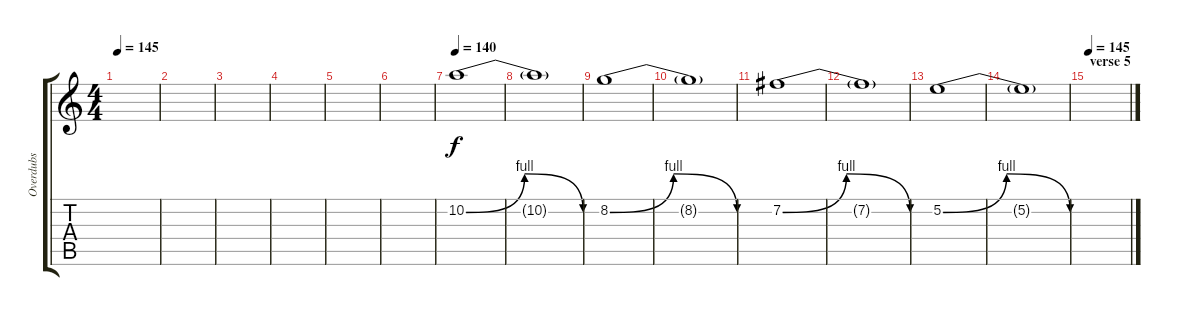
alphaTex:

\track ("Overdubs" "Overdubs") {instrument distortionguitar}
\staff {score tabs}
\tuning (E4 B3 G3 D3 A2 E2) {hide}
\ts (4 4)
\tempo 145
\clef g2
\ks c
|
|
|
|
|
|
\tempo 140
10.2{be (bendrelease 0 0 8 4 50 4 60 0)}.1{volume 13 instrument distortionguitar} |
10.2{t}.1 |
8.2{be (bendrelease 0 0 8 4 50 4 60 0)}.1 |
8.2{t}.1 |
7.2{be (bendrelease 0 0 8 4 50 4 60 0)}.1 |
7.2{t}.1 |
5.2{be (bendrelease 0 0 8 4 50 4 60 0)}.1 |
5.2{t}.1 |
\section ("" "verse 5")
\tempo 145
